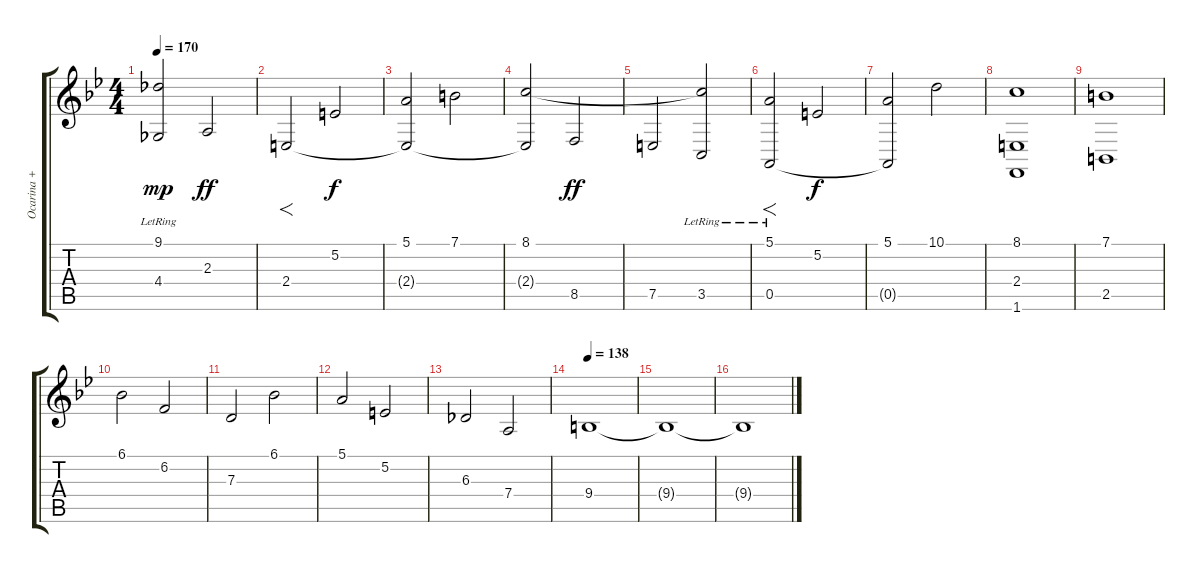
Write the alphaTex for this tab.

\track ("Ocarina + Oboe" "Ocarina + ") {instrument oboe}
\staff {score tabs}
\tuning (E4 B3 G3 D3 A2 E2) {hide}
\ts (4 4)
\tempo 170
\clef g2
\ks gminor
(9.1{lr} 4.4).2{dy mp} 2.3.2{dy ff} |
2.4.2{f} 5.2.2{dy f} |
(5.1 2.4{t}).2 7.1.2 |
(8.1 2.4{t}).2 8.5.2{dy ff} |
7.5.2 (8.1{t} 3.5{lr}).2 |
(5.1 0.5{lr}).2{f} 5.2.2{dy f} |
(5.1 0.5{t}).2 10.1.2 |
(8.1 2.4 1.6).1 |
(7.1 2.5).1 |
6.1.2 6.2.2 |
7.3.2 6.1.2 |
5.1.2 5.2.2 |
6.3.2 7.4.2 |
\tempo 138
9.4.1 |
9.4{t}.1 |
9.4{t}.1
